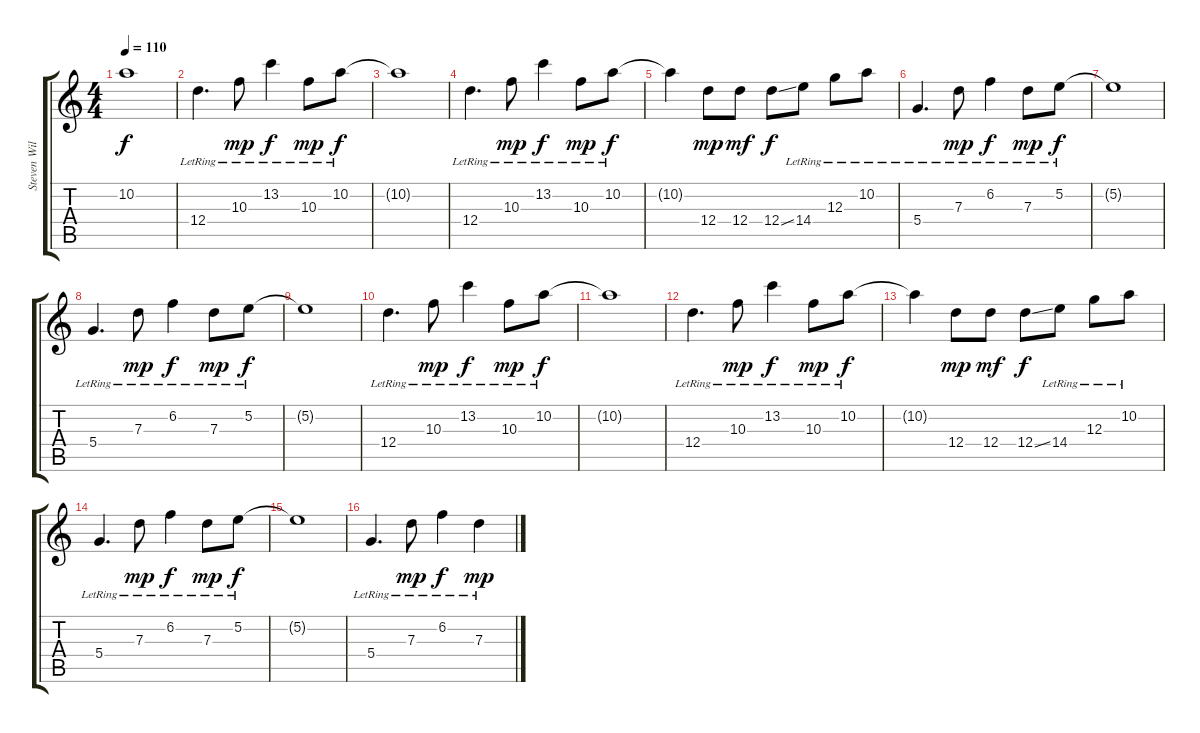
\track ("Steven Wilson - Guitar 4" "Steven Wil") {instrument electricguitarclean}
\staff {score tabs}
\tuning (E4 B3 G3 D3 A2 E2) {hide}
\ts (4 4)
\tempo 110
\clef g2
\ks c
10.2{t}.1{dy f} |
12.4{lr}.4{d} 10.3{lr}.8{dy mp} 13.2{lr}.4{dy f} 10.3{lr}.8{dy mp} 10.2{lr}.8{dy f} |
10.2{t}.1 |
12.4{lr}.4{d} 10.3{lr}.8{dy mp} 13.2{lr}.4{dy f} 10.3{lr}.8{dy mp} 10.2{lr}.8{dy f} |
10.2{t}.4 12.4.8{dy mp} 12.4.8{dy mf} 12.4{ss}.8{dy f} 14.4{lr}.8 12.3{lr}.8 10.2{lr}.8 |
5.4{lr}.4{d} 7.3{lr}.8{dy mp} 6.2{lr}.4{dy f} 7.3{lr}.8{dy mp} 5.2{lr}.8{dy f} |
5.2{t}.1 |
5.4{lr}.4{d} 7.3{lr}.8{dy mp} 6.2{lr}.4{dy f} 7.3{lr}.8{dy mp} 5.2{lr}.8{dy f} |
5.2{t}.1 |
12.4{lr}.4{d} 10.3{lr}.8{dy mp} 13.2{lr}.4{dy f} 10.3{lr}.8{dy mp} 10.2{lr}.8{dy f} |
10.2{t}.1 |
12.4{lr}.4{d} 10.3{lr}.8{dy mp} 13.2{lr}.4{dy f} 10.3{lr}.8{dy mp} 10.2{lr}.8{dy f} |
10.2{t}.4 12.4.8{dy mp} 12.4.8{dy mf} 12.4{ss}.8{dy f} 14.4{lr}.8 12.3{lr}.8 10.2{lr}.8 |
5.4{lr}.4{d} 7.3{lr}.8{dy mp} 6.2{lr}.4{dy f} 7.3{lr}.8{dy mp} 5.2{lr}.8{dy f} |
5.2{t}.1 |
5.4{lr}.4{d} 7.3{lr}.8{dy mp} 6.2{lr}.4{dy f} 7.3{lr}.4{dy mp}
